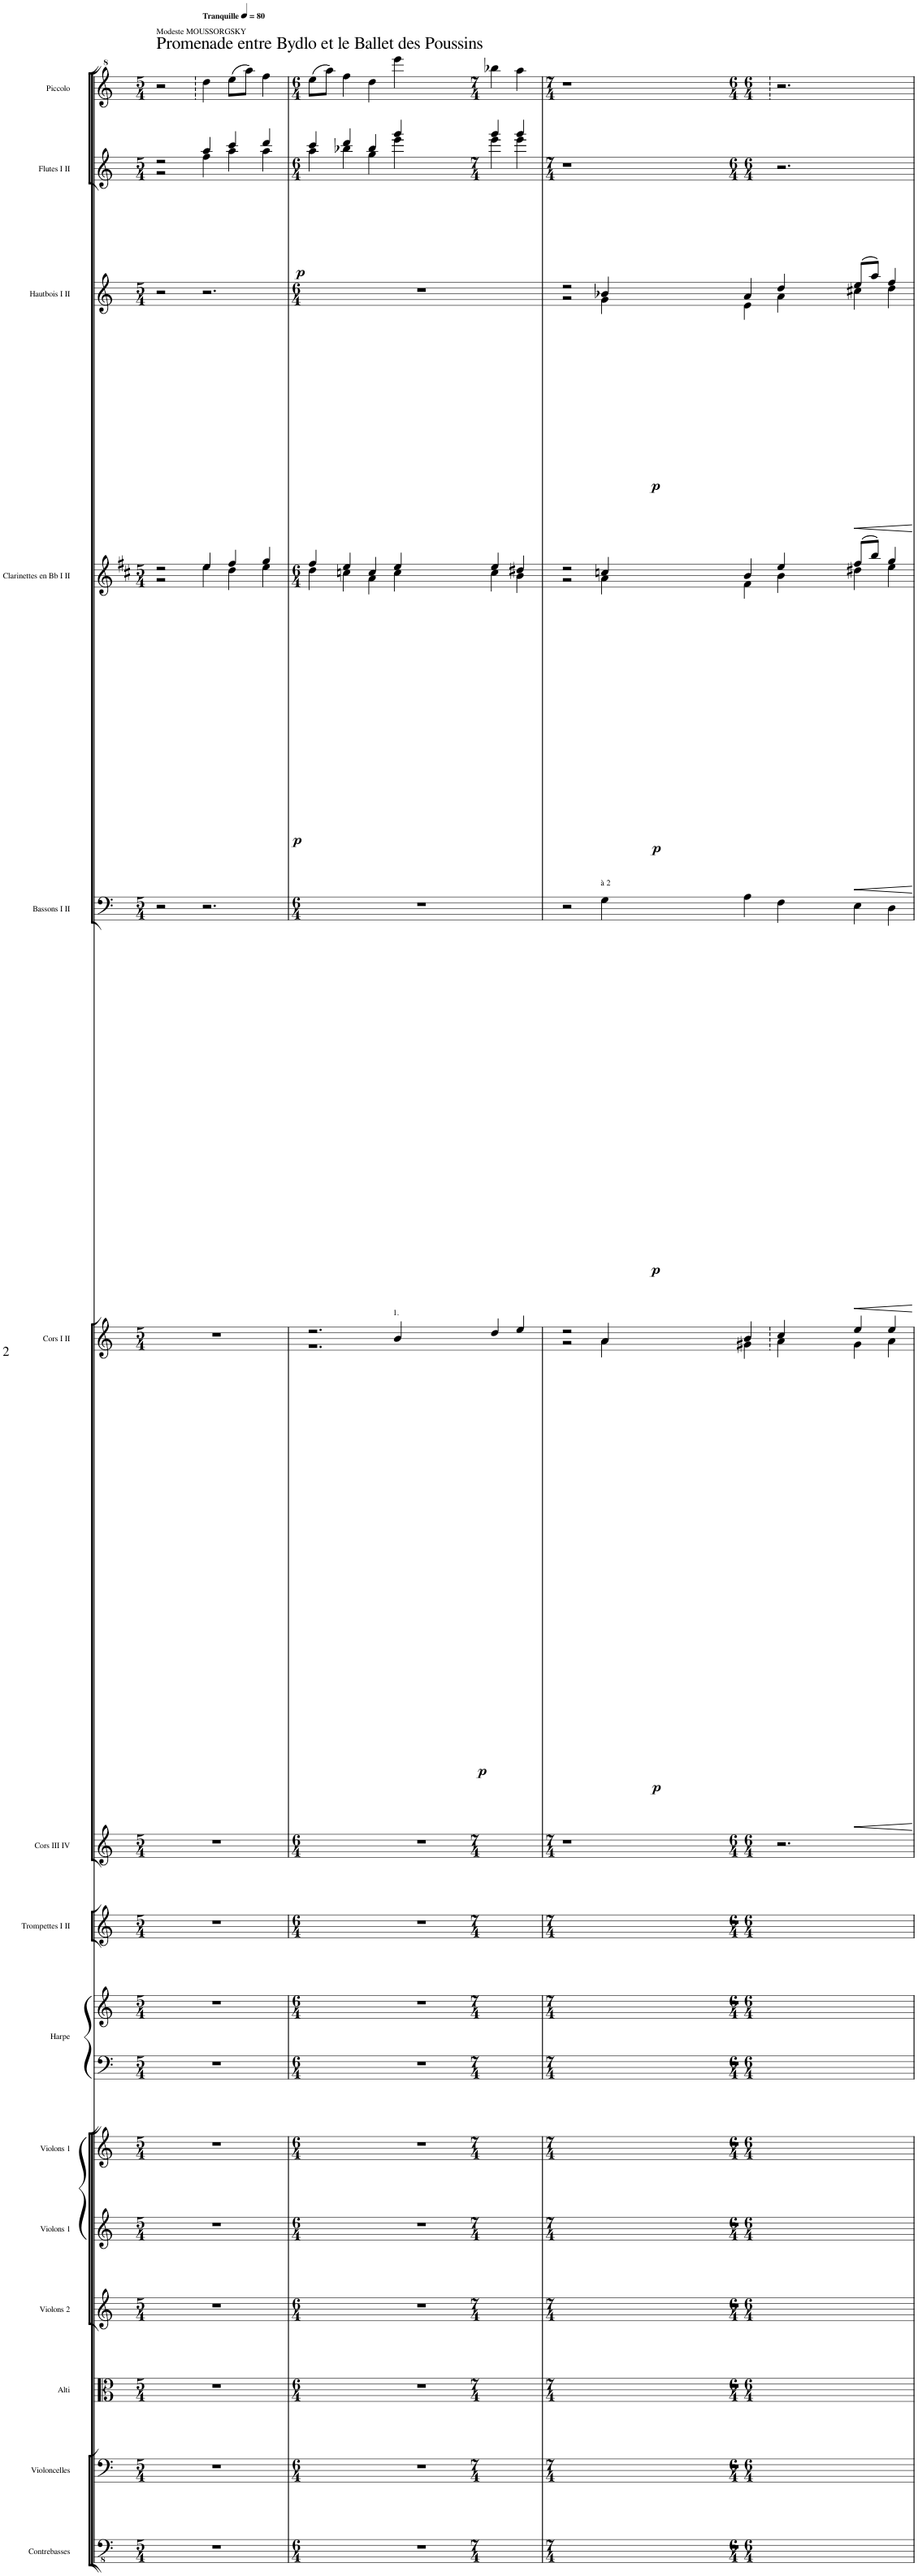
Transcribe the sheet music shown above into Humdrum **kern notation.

**kern	**kern	**kern	**kern	**kern	**kern	**kern	**kern	**kern	**kern	**kern	**dynam	**kern	**dynam	**kern	**dynam	**kern	**dynam	**kern	**dynam	**kern
*part15	*part14	*part13	*part12	*part11	*part10	*part9	*part9	*part8	*part7	*part6	*part6	*part5	*part5	*part4	*part4	*part3	*part3	*part2	*part2	*part1
*staff16	*staff15	*staff14	*staff13	*staff12	*staff11	*staff10	*staff9	*staff8	*staff7	*staff6	*staff6	*staff5	*staff5	*staff4	*staff4	*staff3	*staff3	*staff2	*staff2	*staff1
*I"Contrebasses	*I"Violoncelles	*I"Alti	*I"Violons 2	*I"Violons 1	*I"Violons 1	*I"Harpe	*	*I"Trompettes I II	*I"Cors III IV	*I"Cors I II	*	*I"Bassons I II	*	*I"Clarinettes en Bb I II	*	*I"Hautbois I II	*	*I"Flutes I II	*	*I"Piccolo
*I'Cbs.	*I'Vcles.	*I'A.	*I'V2.	*I'V1.	*I'V1.	*I'Hrp.	*	*I'Trp.	*I'Cors	*I'Cors	*	*I'Bs.	*	*I'Cl.	*	*I'Hb.	*	*I'Fl.	*	*I'Picc.
*clefFv4	*clefF4	*clefC3	*clefG2	*clefG2	*clefG2	*clefF4	*clefG2	*clefG2	*clefG2	*clefG2	*	*clefF4	*	*clefG2	*	*clefG2	*	*clefG2	*	*clefG^2
*	*	*	*	*	*	*	*	*	*Trd4c7	*Trd4c7	*	*	*	*Trd1c2	*	*	*	*	*	*Trd-7c-12
*k[]	*k[]	*k[]	*k[]	*k[]	*k[]	*k[]	*k[]	*k[]	*k[]	*k[]	*	*k[]	*	*k[f#c#]	*	*k[]	*	*k[]	*	*k[]
*M5/4	*M5/4	*M5/4	*M5/4	*M5/4	*M5/4	*M5/4	*M5/4	*M5/4	*M5/4	*M5/4	*	*M5/4	*	*M5/4	*	*M5/4	*	*M5/4	*	*M5/4
=1	=1	=1	=1	=1	=1	=1	=1	=1	=1	=1	=1	=1	=1	=1	=1	=1	=1	=1	=1	=1
*	*	*	*	*	*	*	*	*	*	*	*	*	*	*^	*	*	*	*^	*	*
!	!	!	!	!	!	!	!	!	!	!	!	!	!	!	!	!	!	!	!	!	!	!LO:TX:a:t=Promenade entre Bydlo et le Ballet des Poussins
!	!	!	!	!	!	!	!	!	!	!	!	!	!	!	!	!	!	!	!	!	!	!LO:TX:a:t=Modeste MOUSSORGSKY
4%5r	4%5r	4%5r	4%5r	4%5r	4%5r	4%5r	4%5r	4%5r	4%5r	4%5r	.	2r	.	2r	2r	.	2r	.	2r	2r	.	2r
*	*	*	*	*	*	*	*	*	*	*	*	*	*	*	*	*	*	*	*	*	*	*MM80
!	!	!	!	!	!	!	!	!	!	!	!	!	!	!	!	!	!	!	!	!	!	!LO:TX:a:B:t=Tranquille
!	!	!	!	!	!	!	!	!	!	!	!	!	!	!	!	!LO:DY:b	!	!	!	!	!LO:DY:b	!
.	.	.	.	.	.	.	.	.	.	.	.	2.r	.	4ee\	4ee/	p	2.r	.	4aa/	4ff\	p	4ddd\
.	.	.	.	.	.	.	.	.	.	.	.	.	.	4ff#/	4dd\	.	.	.	4ccc/	4aa\	.	(8eee\L
.	.	.	.	.	.	.	.	.	.	.	.	.	.	.	.	.	.	.	.	.	.	8aaa\J)
.	.	.	.	.	.	.	.	.	.	.	.	.	.	4gg/	4ee\	.	.	.	4ddd/	4aa\	.	4fff\
=2	=2	=2	=2	=2	=2	=2	=2	=2	=2	=2	=2	=2	=2	=2	=2	=2	=2	=2	=2	=2	=2	=2
*M6/4	*M6/4	*M6/4	*M6/4	*M6/4	*M6/4	*M6/4	*M6/4	*M6/4	*M6/4	*	*	*M6/4	*	*M6/4	*	*	*M6/4	*	*M6/4	*	*	*M6/4
*	*	*	*	*	*	*	*	*	*	*^	*	*	*	*	*	*	*	*	*	*	*	*
1.r	1.r	1.r	1.r	1.r	1.r	1.r	1.r	1.r	1.r	2.r	4%5r	.	1.r	.	4ff#/	4dd\	.	1.r	.	4ccc/	4aa\	.	(8eee\L
.	.	.	.	.	.	.	.	.	.	.	.	.	.	.	.	.	.	.	.	.	.	.	8aaa\J)
.	.	.	.	.	.	.	.	.	.	.	.	.	.	.	4ee/	4ccn\	.	.	.	4ddd/	4bb-X\	.	4fff\
.	.	.	.	.	.	.	.	.	.	.	.	.	.	.	4cc/	4a\	.	.	.	4bb-/	4gg\	.	4ddd\
!	!	!	!	!	!	!	!	!	!	!LO:TX:a:t=1.	!	!	!	!	!	!	!	!	!	!	!	!	!
!	!	!	!	!	!	!	!	!	!	!	!	!LO:DY:b	!	!	!	!	!	!	!	!	!	!	!
.	.	.	.	.	.	.	.	.	.	4b/	.	p	.	.	4ee/	4cc\	.	.	.	4ggg/	4eee\	.	4eeee\
.	.	.	.	.	.	.	.	.	.	4dd/	.	.	.	.	4ee/	4cc\	.	.	.	4ggg/	4eee\	.	4bbb-X\
.	.	.	.	.	.	.	.	.	.	4ee/	4ryy	.	.	.	4dd#X/	4b\	.	.	.	4ggg/	4eee\	.	4aaa\
*	*	*	*	*	*	*	*	*	*	*	*	*	*	*	*	*	*	*	*	*v	*v	*	*
=3	=3	=3	=3	=3	=3	=3	=3	=3	=3	=3	=3	=3	=3	=3	=3	=3	=3	=3	=3	=3	=3	=3
*M7/4	*M7/4	*M7/4	*M7/4	*M7/4	*M7/4	*M7/4	*M7/4	*M7/4	*M7/4	*	*	*	*	*	*	*	*	*	*	*M7/4	*	*M7/4
*	*	*	*	*	*	*	*	*	*	*	*	*	*	*	*	*	*	*^	*	*	*	*
1..r	1..r	1..r	1..r	1..r	1..r	1..r	1..r	1..r	1r	2r	2r	.	2r	.	2r	2r	.	2r	2r	.	1r	.	1r
!	!	!	!	!	!	!	!	!	!	!	!	!	!LO:TX:a:t=à 2	!	!	!	!	!	!	!	!	!	!
!	!	!	!	!	!	!	!	!	!	!	!	!LO:DY:b	!	!LO:DY:b	!	!	!LO:DY:b	!	!	!LO:DY:b	!	!	!
.	.	.	.	.	.	.	.	.	.	4a/	4r	p	4G\	p	4ccn/	4a\	p	4b-X/	4g\	p	.	.	.
.	.	.	.	.	.	.	.	.	.	4b/	4a\	.	4A\	.	4b/	4f#\	.	4a/	4e\	.	.	.	.
.	.	.	.	.	.	.	.	.	2.r	4cc/	4g#X\	.	4F\	.	4ee/	4b\	.	4dd/	4a\	.	2.r	.	2.r
.	.	.	.	.	.	.	.	.	.	4ee/	4a\	.	4E\	.	(8ff#/L	4dd#X\	.	(8ee/L	4cc#X\	.	.	.	.
.	.	.	.	.	.	.	.	.	.	.	.	.	.	.	8bb/J)	.	.	8aa/J)	.	.	.	.	.
.	.	.	.	.	.	.	.	.	.	4ee/	4g#\	.	4D\	.	4gg/	4ee\	.	4ff/	4dd\	.	.	.	.
4ryy	4ryy	4ryy	4ryy	4ryy	4ryy	4ryy	4ryy	4ryy	4ryy	4ryy	4a\	.	4ryy	.	4ryy	4ryy	.	4ryy	4ryy	.	4ryy	.	4ryy
*	*	*	*	*	*	*	*	*	*	*	*	*	*	*	*v	*v	*	*	*	*	*	*	*
*	*	*	*	*	*	*	*	*	*	*v	*v	*	*	*	*	*	*v	*v	*	*	*	*
=	=	=	=	=	=	=	=	=	=	=	=	=	=	=	=	=	=	=	=	=
*-	*-	*-	*-	*-	*-	*-	*-	*-	*-	*-	*-	*-	*-	*-	*-	*-	*-	*-	*-	*-
